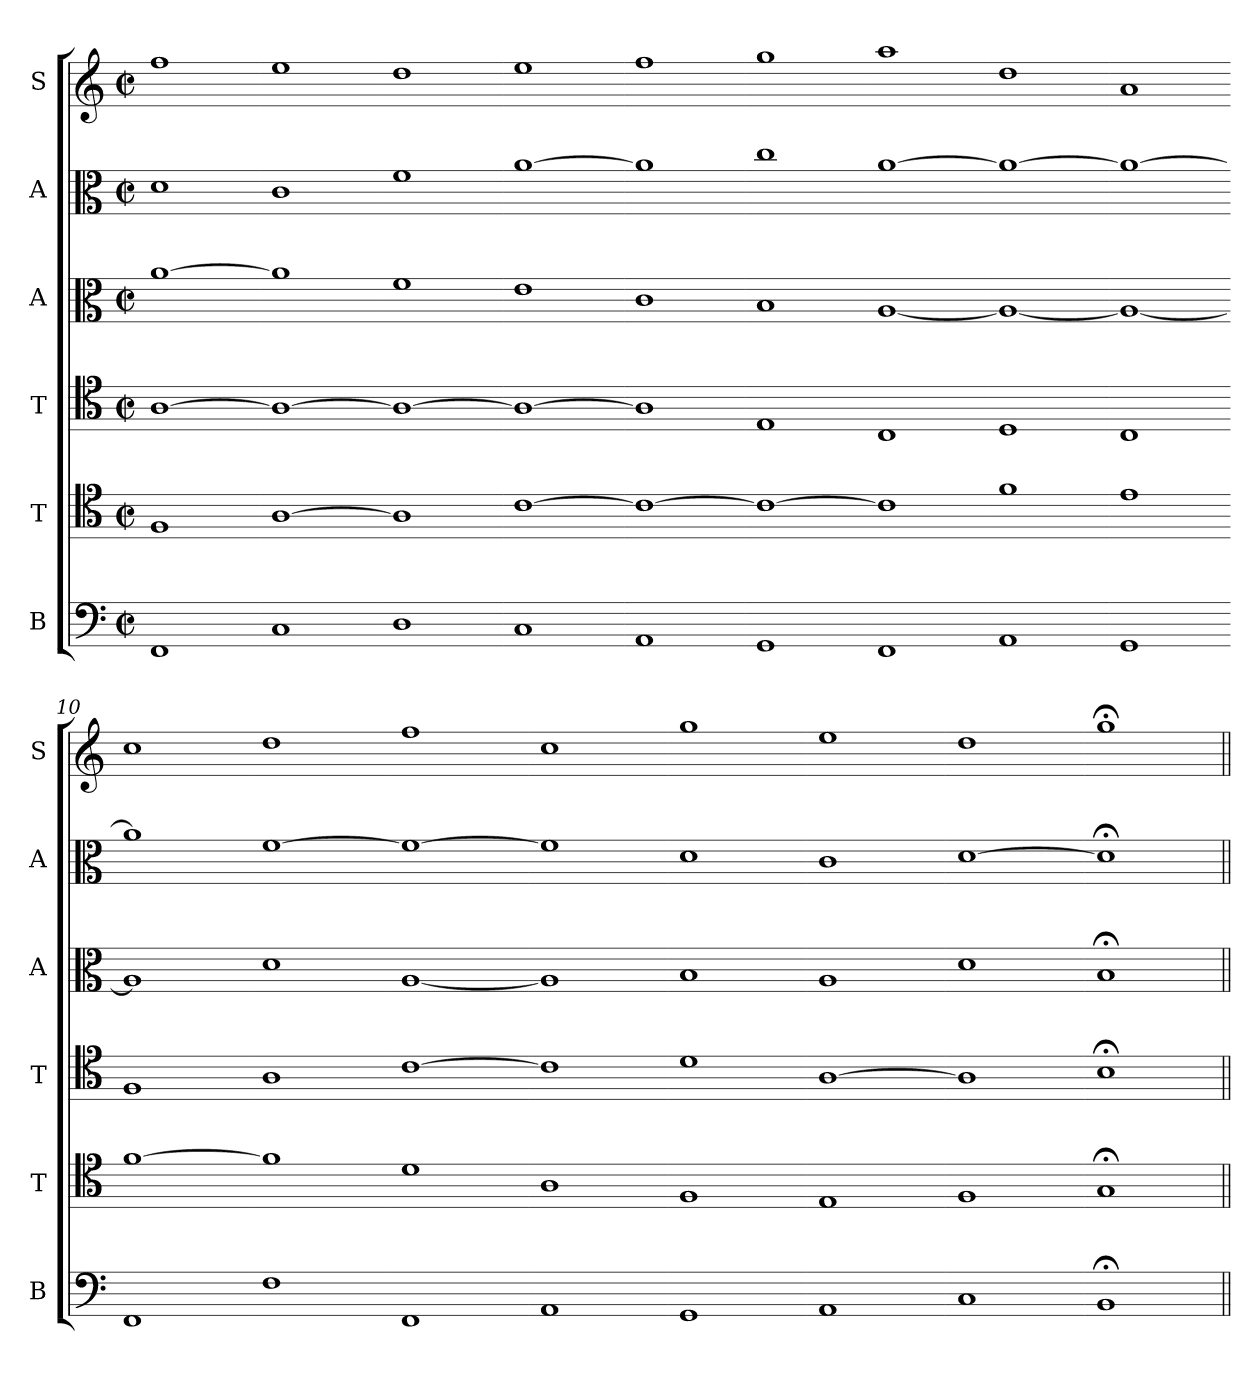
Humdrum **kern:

**kern	**kern	**kern	**kern	**kern	**kern
*part6	*part5	*part4	*part3	*part2	*part1
*staff6	*staff5	*staff4	*staff3	*staff2	*staff1
*I"B	*I"T	*I"T	*I"A	*I"A	*I"S
*I'B	*I'T	*I'T	*I'A	*I'A	*I'S
*clefF4	*clefC4	*clefC4	*clefC3	*clefC3	*clefG2
*k[]	*k[]	*k[]	*k[]	*k[]	*k[]
*M2/2	*M2/2	*M2/2	*M2/2	*M2/2	*M2/2
*met(c|)	*met(c|)	*met(c|)	*met(c|)	*met(c|)	*met(c|)
*MM208	*MM208	*MM208	*MM208	*MM208	*MM208
=1	=1	=1	=1	=1	=1
1FF	1F	[1A	[1a	1d	1ff
=2-	=2-	=2-	=2-	=2-	=2-
1C	[1A	1A_	1a]	1c	1ee
=3-	=3-	=3-	=3-	=3-	=3-
1D	1A]	1A_	1f	1f	1dd
=4-	=4-	=4-	=4-	=4-	=4-
1C	[1c	1A_	1e	[1a	1ee
=5-	=5-	=5-	=5-	=5-	=5-
1AA	1c_	1A]	1c	1a]	1ff
=6-	=6-	=6-	=6-	=6-	=6-
1GG	1c_	1E	1B	1cc	1gg
=7-	=7-	=7-	=7-	=7-	=7-
1FF	1c]	1C	[1A	[1a	1aa
=8-	=8-	=8-	=8-	=8-	=8-
1AA	1f	1D	1A_	1a_	1dd
=9-	=9-	=9-	=9-	=9-	=9-
1GG	1e	1C	1A_	1a_	1a
=10-	=10-	=10-	=10-	=10-	=10-
1FF	[1f	1F	1A]	1a]	1cc
=11-	=11-	=11-	=11-	=11-	=11-
1F	1f]	1A	1d	[1f	1dd
=12-	=12-	=12-	=12-	=12-	=12-
1FF	1d	[1c	[1A	1f_	1ff
=13-	=13-	=13-	=13-	=13-	=13-
1AA	1A	1c]	1A]	1f]	1cc
=14-	=14-	=14-	=14-	=14-	=14-
1GG	1F	1d	1B	1d	1gg
=15-	=15-	=15-	=15-	=15-	=15-
1AA	1E	[1A	1A	1c	1ee
=16-	=16-	=16-	=16-	=16-	=16-
1C	1F	1A]	1d	[1d	1dd
=17-	=17-	=17-	=17-	=17-	=17-
1BB;<	1G;<	1B;<	1B;<	1d;]	1gg;<
=||	=||	=||	=||	=||	=||
*-	*-	*-	*-	*-	*-
